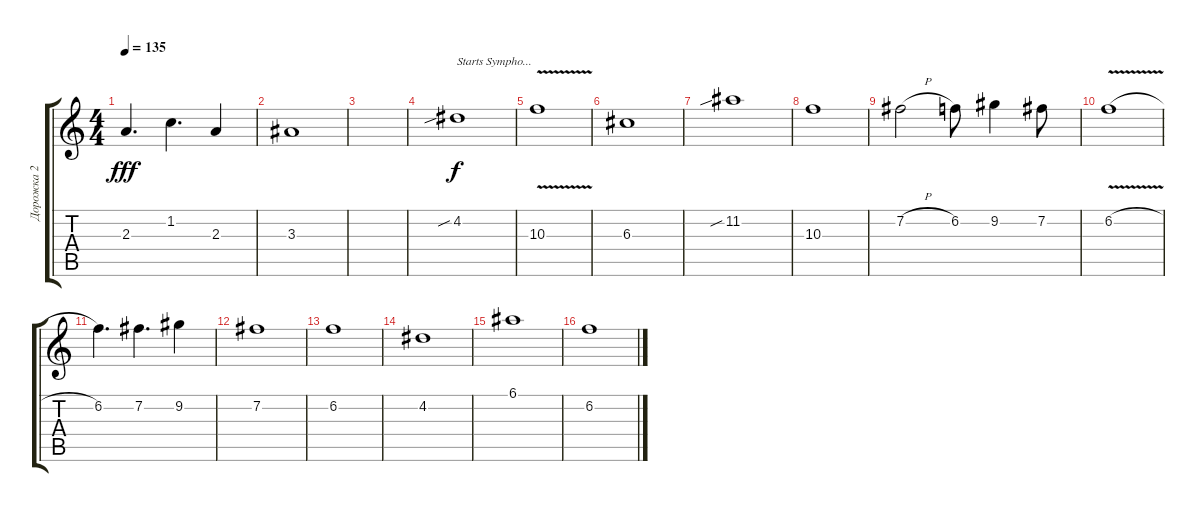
\track ("Дорожка 2" "Дорожка 2") {instrument overdrivenguitar}
\staff {score tabs}
\tuning (E4 B3 G3 D3 A2 E2) {hide}
\ts (4 4)
\tempo 135
\clef g2
\ks c
2.3.4{d dy fff} 1.2.4{d} 2.3.4 |
3.3.1 |
|
4.2{sib}.1{txt "Starts Sympho..." dy f} |
10.3{v}.1 |
6.3.1 |
11.2{sib}.1 |
10.3.1 |
7.2{h}.2 6.2.8 9.2.4 7.2.8 |
6.2{v h}.1 |
6.2.4{d} 7.2.4{d} 9.2.4 |
7.2.1 |
6.2.1 |
4.2.1 |
6.1.1 |
6.2.1
